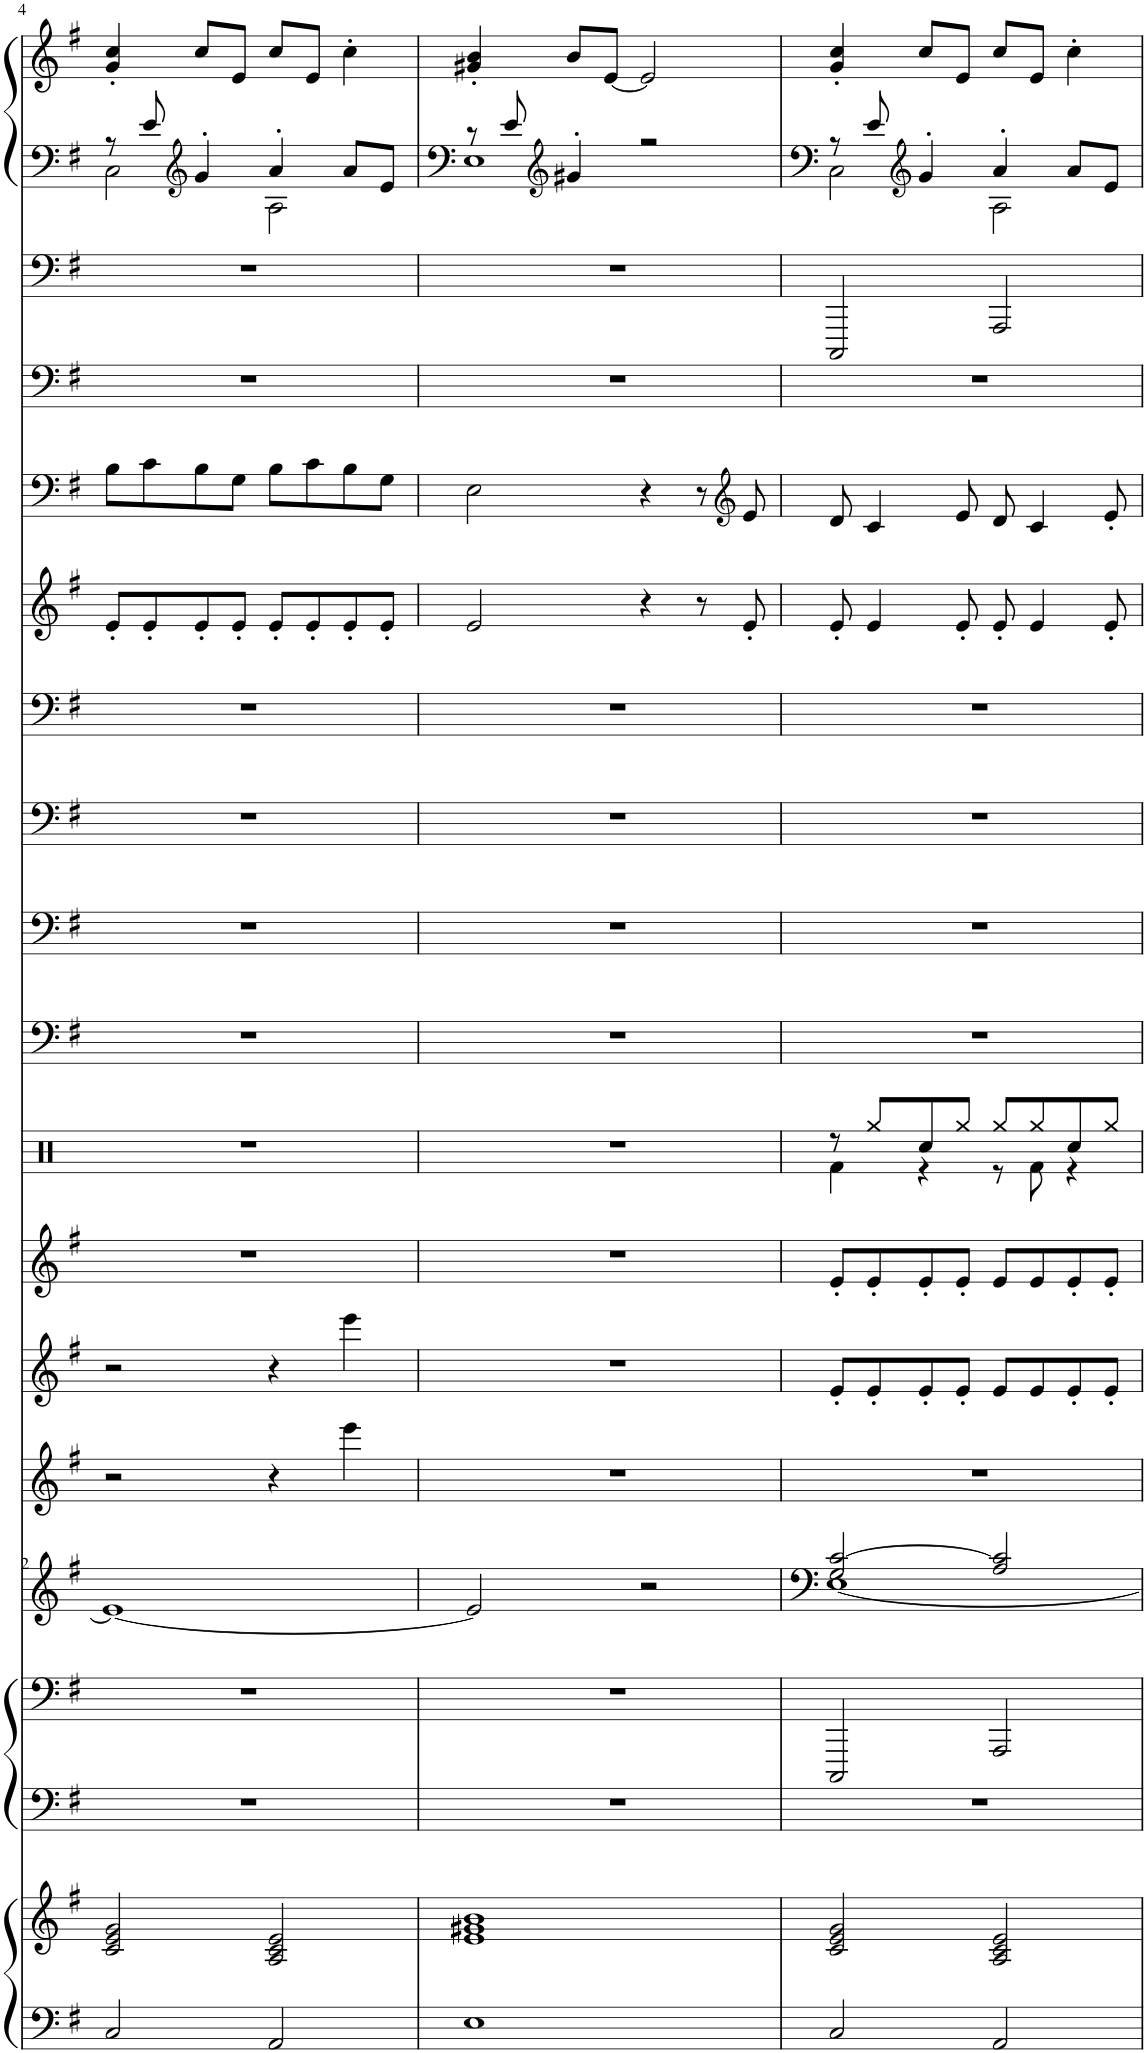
**kern	**kern	**kern	**kern	**kern	**kern	**kern	**kern	**kern	**kern	**kern	**kern	**kern	**kern	**kern	**kern	**kern	**kern	**kern
*part16	*part16	*part15	*part15	*part14	*part13	*part12	*part11	*part10	*part9	*part8	*part7	*part6	*part5	*part4	*part3	*part2	*part1	*part1
*staff19	*staff18	*staff17	*staff16	*staff15	*staff14	*staff13	*staff12	*staff11	*staff10	*staff9	*staff8	*staff7	*staff6	*staff5	*staff4	*staff3	*staff2	*staff1
*I"Bright Piano	*	*I"Sweep Pad	*	*I"Warm Pad	*I"Grand Piano	*I"Athmosphere	*I"PizzicatoStr.	*I"Percussion	*I"Contrabass	*I"Saw Wave	*I"PizzicatoStr.	*I"Overdrive Gtr	*I"Synth Voice	*I"Tenor Sax	*I"DistortionGtr	*I"Fingered Bass	*I"Bright Piano, Heathens	*
*I'Pno	*	*	*	*	*I'Pno	*	*	*	*I'Cb	*	*	*	*I'V	*I'T Sax	*	*	*I'Pno	*
!!LO:PB:g=z
*clefF4	*clefG2	*clefF4	*clefF4	*clefG2	*clefG2	*clefG2	*clefG2	*clefX	*clefF4	*clefF4	*clefF4	*clefF4	*clefG2	*clefF4	*clefF4	*clefF4	*clefG2	*clefG2
*	*	*	*	*	*	*	*	*	*Trd7c12	*	*	*	*	*Trd8c14	*	*	*	*
*k[f#]	*k[f#]	*k[f#]	*k[f#]	*k[f#]	*k[f#]	*k[f#]	*k[f#]	*k[]	*k[f#]	*k[f#]	*k[f#]	*k[f#]	*k[f#]	*k[f#]	*k[f#]	*k[f#]	*k[f#]	*k[f#]
*M4/4	*M4/4	*M4/4	*M4/4	*M4/4	*M4/4	*M4/4	*M4/4	*M4/4	*M4/4	*M4/4	*M4/4	*M4/4	*M4/4	*M4/4	*M4/4	*M4/4	*M4/4	*M4/4
=4	=4	=4	=4	=4	=4	=4	=4	=4	=4	=4	=4	=4	=4	=4	=4	=4	=4	=4
*	*	*	*	*	*	*	*	*	*	*	*	*	*	*	*	*	*^	*
2C/	2c/ 2e/ 2g/	1r	1r	1e_	2r	2r	1r	1r	1r	1r	1r	1r	8e'/L	8B\L	1r	1r	8r	2C\	4g/' 4cc/'
.	.	.	.	.	.	.	.	.	.	.	.	.	8e'/	8c\	.	.	8e/	.	.
*	*	*	*	*	*	*	*	*	*	*	*	*	*	*	*	*	*clefG2	*	*
.	.	.	.	.	.	.	.	.	.	.	.	.	8e'/	8B\	.	.	4g'/	.	8cc/L
.	.	.	.	.	.	.	.	.	.	.	.	.	8e'/J	8G\J	.	.	.	.	8e/J
2AA/	2A/ 2c/ 2e/	.	.	.	4r	4r	.	.	.	.	.	.	8e'/L	8B\L	.	.	4a'/	2A\	8cc/L
.	.	.	.	.	.	.	.	.	.	.	.	.	8e'/	8c\	.	.	.	.	8e/J
.	.	.	.	.	4eee\	4eee\	.	.	.	.	.	.	8e'/	8B\	.	.	8a/L	.	4cc'\
.	.	.	.	.	.	.	.	.	.	.	.	.	8e'/J	8G\J	.	.	8e/J	.	.
=5	=5	=5	=5	=5	=5	=5	=5	=5	=5	=5	=5	=5	=5	=5	=5	=5	=5	=5	=5
1E	1e 1g#X 1b	1r	1r	2e/]	1r	1r	1r	1r	1r	1r	1r	1r	2e/	2E\	1r	1r	8r	1E	4g#X/' 4b/'
.	.	.	.	.	.	.	.	.	.	.	.	.	.	.	.	.	8e/	.	.
*	*	*	*	*	*	*	*	*	*	*	*	*	*	*	*	*	*clefG2	*	*
.	.	.	.	.	.	.	.	.	.	.	.	.	.	.	.	.	4g#X'/	.	8b/L
.	.	.	.	.	.	.	.	.	.	.	.	.	.	.	.	.	.	.	[8e/J
.	.	.	.	2r	.	.	.	.	.	.	.	.	4r	4r	.	.	2r	.	2e/]
.	.	.	.	.	.	.	.	.	.	.	.	.	8r	8r	.	.	.	.	.
*	*	*	*	*	*	*	*	*	*	*	*	*	*	*clefG2	*	*	*	*	*
.	.	.	.	.	.	.	.	.	.	.	.	.	8e'/	8e/	.	.	.	.	.
=6	=6	=6	=6	=6	=6	=6	=6	=6	=6	=6	=6	=6	=6	=6	=6	=6	=6	=6	=6
*	*	*	*	*^	*	*	*	*^	*	*	*	*	*	*	*	*	*	*	*
2C/	2c/ 2e/ 2g/	1r	2CCC/	2G/ [2c/	[1E	1r	8e'/L	8e'/L	8r	4Rf\	1r	1r	1r	1r	8e'/	8d/	1r	2CCC/	8r	2C\	4g/' 4cc/'
.	.	.	.	.	.	.	8e'/	8e'/	8Rgg/L	.	.	.	.	.	4e/	4c/	.	.	8e/	.	.
*	*	*	*	*	*	*	*	*	*	*	*	*	*	*	*	*	*	*	*clefG2	*	*
.	.	.	.	.	.	.	8e'/	8e'/	8Rcc/	4r	.	.	.	.	.	.	.	.	4g'/	.	8cc/L
.	.	.	.	.	.	.	8e'/J	8e'/J	8Rgg/J	.	.	.	.	.	8e'/	8e/	.	.	.	.	8e/J
2AA/	2A/ 2c/ 2e/	.	2AAA/	2A/ 2c/]	.	.	8e/L	8e/L	8Rgg/L	8r	.	.	.	.	8e'/	8d/	.	2AAA/	4a'/	2A\	8cc/L
.	.	.	.	.	.	.	8e/	8e/	8Rgg/	8Rf\	.	.	.	.	4e/	4c/	.	.	.	.	8e/J
.	.	.	.	.	.	.	8e'/	8e'/	8Rcc/	4r	.	.	.	.	.	.	.	.	8a/L	.	4cc'\
.	.	.	.	.	.	.	8e'/J	8e'/J	8Rgg/J	.	.	.	.	.	8e'/	8e'/	.	.	8e/J	.	.
*	*	*	*	*v	*v	*	*	*	*v	*v	*	*	*	*	*	*	*	*	*v	*v	*
=	=	=	=	=	=	=	=	=	=	=	=	=	=	=	=	=	=	=
*-	*-	*-	*-	*-	*-	*-	*-	*-	*-	*-	*-	*-	*-	*-	*-	*-	*-	*-
